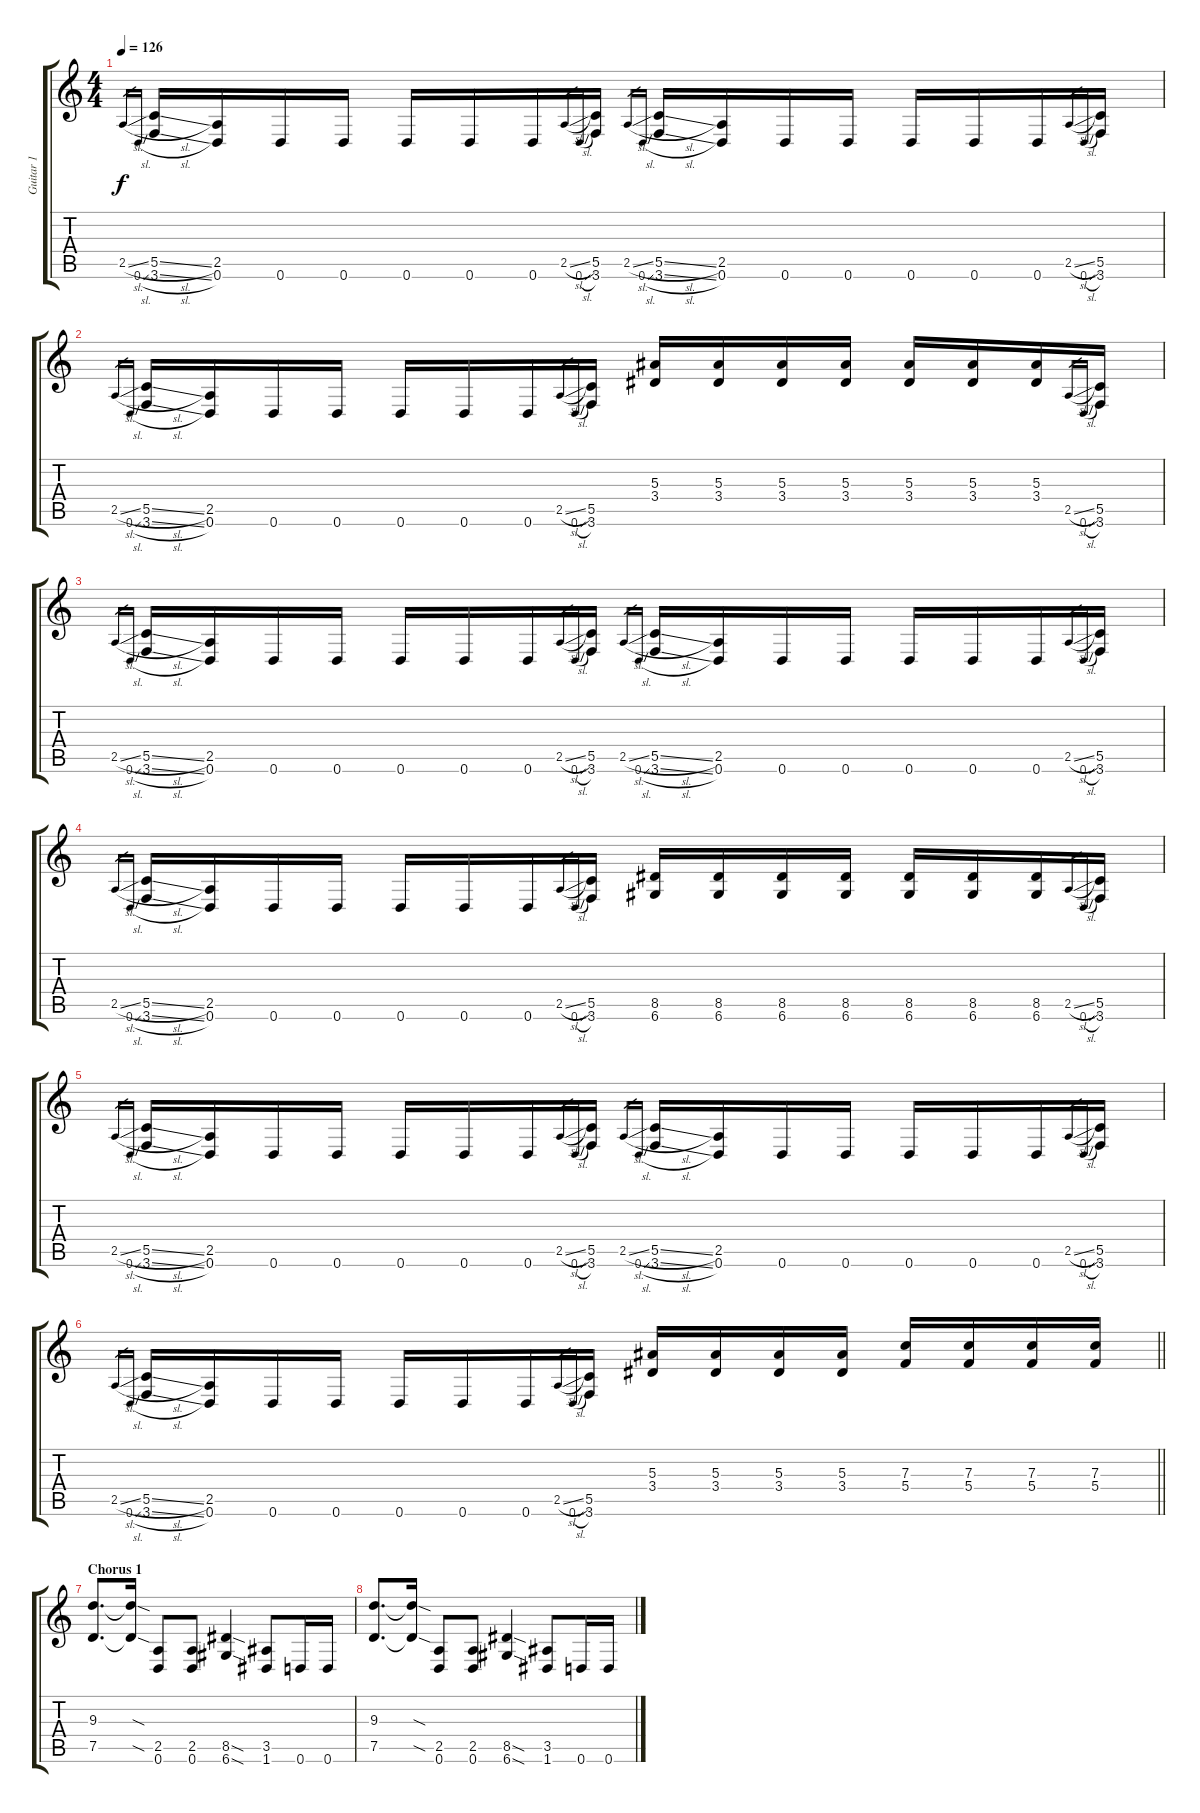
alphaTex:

\track ("Guitar 1" "Guitar 1") {instrument distortionguitar}
\staff {score tabs}
\tuning (D4 A3 F3 C3 G2 D2) {hide}
\ts (4 4)
\tempo 126
\clef g2
\ks c
2.5{sl}.16{gr dy f} 0.6{sl}.16{gr} (5.5{sl} 3.6{sl}).16 (2.5 0.6).16 0.6.16 0.6.16 0.6.16 0.6.16 0.6.16 2.5{sl}.16{gr} 0.6{sl}.16{gr} (5.5 3.6).16 2.5{sl}.16{gr} 0.6{sl}.16{gr} (5.5{sl} 3.6{sl}).16 (2.5 0.6).16 0.6.16 0.6.16 0.6.16 0.6.16 0.6.16 2.5{sl}.16{gr} 0.6{sl}.16{gr} (5.5 3.6).16 |
2.5{sl}.16{gr} 0.6{sl}.16{gr} (5.5{sl} 3.6{sl}).16 (2.5 0.6).16 0.6.16 0.6.16 0.6.16 0.6.16 0.6.16 2.5{sl}.16{gr} 0.6{sl}.16{gr} (5.5 3.6).16 (5.3 3.4).16 (5.3 3.4).16 (5.3 3.4).16 (5.3 3.4).16 (5.3 3.4).16 (5.3 3.4).16 (5.3 3.4).16 2.5{sl}.16{gr} 0.6{sl}.16{gr} (5.5 3.6).16 |
2.5{sl}.16{gr} 0.6{sl}.16{gr} (5.5{sl} 3.6{sl}).16 (2.5 0.6).16 0.6.16 0.6.16 0.6.16 0.6.16 0.6.16 2.5{sl}.16{gr} 0.6{sl}.16{gr} (5.5 3.6).16 2.5{sl}.16{gr} 0.6{sl}.16{gr} (5.5{sl} 3.6{sl}).16 (2.5 0.6).16 0.6.16 0.6.16 0.6.16 0.6.16 0.6.16 2.5{sl}.16{gr} 0.6{sl}.16{gr} (5.5 3.6).16 |
2.5{sl}.16{gr} 0.6{sl}.16{gr} (5.5{sl} 3.6{sl}).16 (2.5 0.6).16 0.6.16 0.6.16 0.6.16 0.6.16 0.6.16 2.5{sl}.16{gr} 0.6{sl}.16{gr} (5.5 3.6).16 (8.5 6.6).16 (8.5 6.6).16 (8.5 6.6).16 (8.5 6.6).16 (8.5 6.6).16 (8.5 6.6).16 (8.5 6.6).16 2.5{sl}.16{gr} 0.6{sl}.16{gr} (5.5 3.6).16 |
2.5{sl}.16{gr} 0.6{sl}.16{gr} (5.5{sl} 3.6{sl}).16 (2.5 0.6).16 0.6.16 0.6.16 0.6.16 0.6.16 0.6.16 2.5{sl}.16{gr} 0.6{sl}.16{gr} (5.5 3.6).16 2.5{sl}.16{gr} 0.6{sl}.16{gr} (5.5{sl} 3.6{sl}).16 (2.5 0.6).16 0.6.16 0.6.16 0.6.16 0.6.16 0.6.16 2.5{sl}.16{gr} 0.6{sl}.16{gr} (5.5 3.6).16 |
\barLineRight lightlight
2.5{sl}.16{gr} 0.6{sl}.16{gr} (5.5{sl} 3.6{sl}).16 (2.5 0.6).16 0.6.16 0.6.16 0.6.16 0.6.16 0.6.16 2.5{sl}.16{gr} 0.6{sl}.16{gr} (5.5 3.6).16 (5.3 3.4).16 (5.3 3.4).16 (5.3 3.4).16 (5.3 3.4).16 (7.3 5.4).16 (7.3 5.4).16 (7.3 5.4).16 (7.3 5.4).16 |
\section ("" "Chorus 1")
(9.3 7.5).8{d} (9.3{sod t} 7.5{sod t}).16 (2.5 0.6).8 (2.5 0.6).8 (8.5{sod} 6.6{sod}).4 (3.5 1.6).8 0.6.16 0.6.16 |
(9.3 7.5).8{d} (9.3{sod t} 7.5{sod t}).16 (2.5 0.6).8 (2.5 0.6).8 (8.5{sod} 6.6{sod}).4 (3.5 1.6).8 0.6.16 0.6.16
